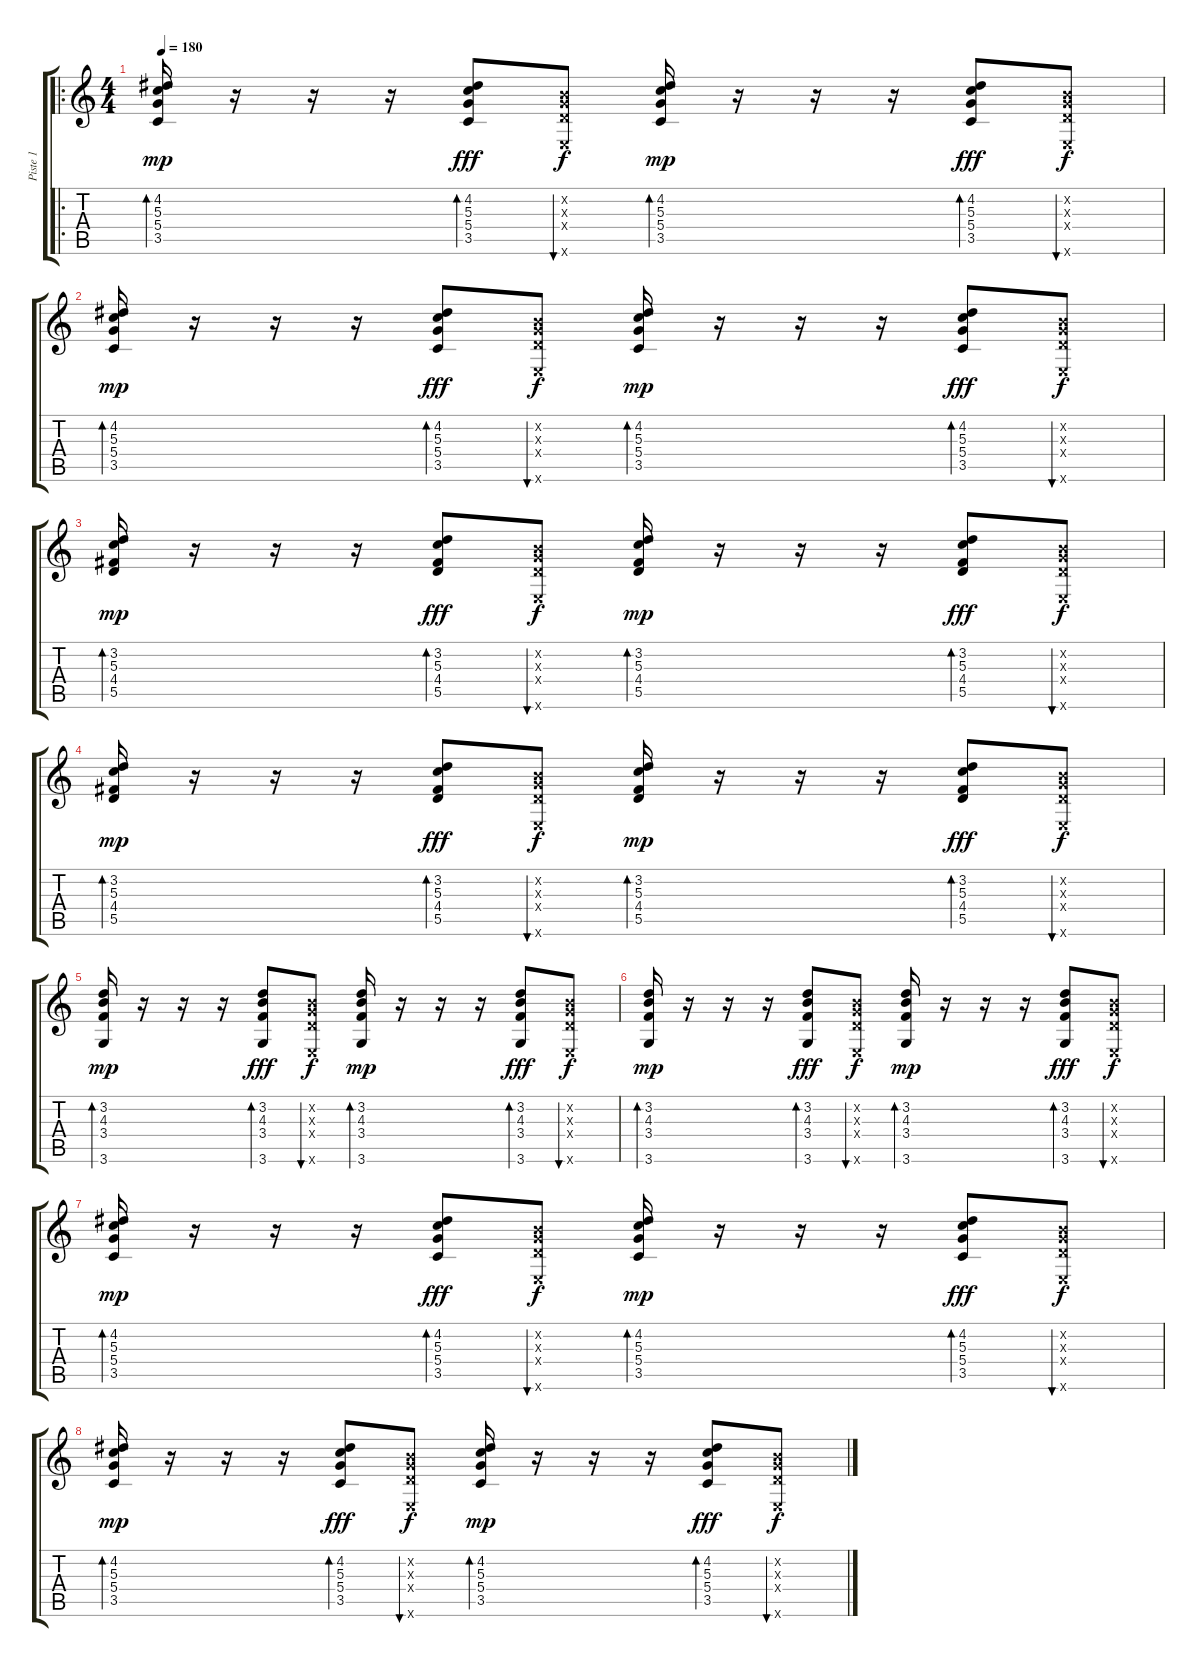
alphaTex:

\track ("Piste 1" "Piste 1") {instrument acousticguitarnylon}
\staff {score tabs}
\tuning (E4 B3 G3 D3 A2 E2) {hide}
\ro
\ts (4 4)
\tempo 180
\clef g2
\ks c
(4.2 5.3 5.4 3.5).16{bd 60 dy mp instrument acousticguitarnylon} r.16 r.16 r.16 (4.2 5.3 5.4 3.5).8{bd 60 dy fff} (0.2{x} 0.3{x} 0.4{x} 0.6{x}).8{bu 60 dy f} (4.2 5.3 5.4 3.5).16{bd 60 dy mp} r.16 r.16 r.16 (4.2 5.3 5.4 3.5).8{bd 60 dy fff} (0.2{x} 0.3{x} 0.4{x} 0.6{x}).8{bu 60 dy f} |
(4.2 5.3 5.4 3.5).16{bd 60 dy mp} r.16 r.16 r.16 (4.2 5.3 5.4 3.5).8{bd 60 dy fff} (0.2{x} 0.3{x} 0.4{x} 0.6{x}).8{bu 60 dy f} (4.2 5.3 5.4 3.5).16{bd 60 dy mp} r.16 r.16 r.16 (4.2 5.3 5.4 3.5).8{bd 60 dy fff} (0.2{x} 0.3{x} 0.4{x} 0.6{x}).8{bu 60 dy f} |
(3.2 5.3 4.4 5.5).16{bd 60 dy mp} r.16 r.16 r.16 (3.2 5.3 4.4 5.5).8{bd 60 dy fff} (0.2{x} 0.3{x} 0.4{x} 0.6{x}).8{bu 60 dy f} (3.2 5.3 4.4 5.5).16{bd 60 dy mp} r.16 r.16 r.16 (3.2 5.3 4.4 5.5).8{bd 60 dy fff} (0.2{x} 0.3{x} 0.4{x} 0.6{x}).8{bu 60 dy f} |
(3.2 5.3 4.4 5.5).16{bd 60 dy mp} r.16 r.16 r.16 (3.2 5.3 4.4 5.5).8{bd 60 dy fff} (0.2{x} 0.3{x} 0.4{x} 0.6{x}).8{bu 60 dy f} (3.2 5.3 4.4 5.5).16{bd 60 dy mp} r.16 r.16 r.16 (3.2 5.3 4.4 5.5).8{bd 60 dy fff} (0.2{x} 0.3{x} 0.4{x} 0.6{x}).8{bu 60 dy f} |
(3.2 4.3 3.4 3.6).16{bd 60 dy mp} r.16 r.16 r.16 (3.2 4.3 3.4 3.6).8{bd 60 dy fff} (0.2{x} 0.3{x} 0.4{x} 0.6{x}).8{bu 60 dy f} (3.2 4.3 3.4 3.6).16{bd 60 dy mp} r.16 r.16 r.16 (3.2 4.3 3.4 3.6).8{bd 60 dy fff} (0.2{x} 0.3{x} 0.4{x} 0.6{x}).8{bu 60 dy f} |
(3.2 4.3 3.4 3.6).16{bd 60 dy mp} r.16 r.16 r.16 (3.2 4.3 3.4 3.6).8{bd 60 dy fff} (0.2{x} 0.3{x} 0.4{x} 0.6{x}).8{bu 60 dy f} (3.2 4.3 3.4 3.6).16{bd 60 dy mp} r.16 r.16 r.16 (3.2 4.3 3.4 3.6).8{bd 60 dy fff} (0.2{x} 0.3{x} 0.4{x} 0.6{x}).8{bu 60 dy f} |
(4.2 5.3 5.4 3.5).16{bd 60 dy mp} r.16 r.16 r.16 (4.2 5.3 5.4 3.5).8{bd 60 dy fff} (0.2{x} 0.3{x} 0.4{x} 0.6{x}).8{bu 60 dy f} (4.2 5.3 5.4 3.5).16{bd 60 dy mp} r.16 r.16 r.16 (4.2 5.3 5.4 3.5).8{bd 60 dy fff} (0.2{x} 0.3{x} 0.4{x} 0.6{x}).8{bu 60 dy f} |
(4.2 5.3 5.4 3.5).16{bd 60 dy mp} r.16 r.16 r.16 (4.2 5.3 5.4 3.5).8{bd 60 dy fff} (0.2{x} 0.3{x} 0.4{x} 0.6{x}).8{bu 60 dy f} (4.2 5.3 5.4 3.5).16{bd 60 dy mp} r.16 r.16 r.16 (4.2 5.3 5.4 3.5).8{bd 60 dy fff} (0.2{x} 0.3{x} 0.4{x} 0.6{x}).8{bu 60 dy f}
